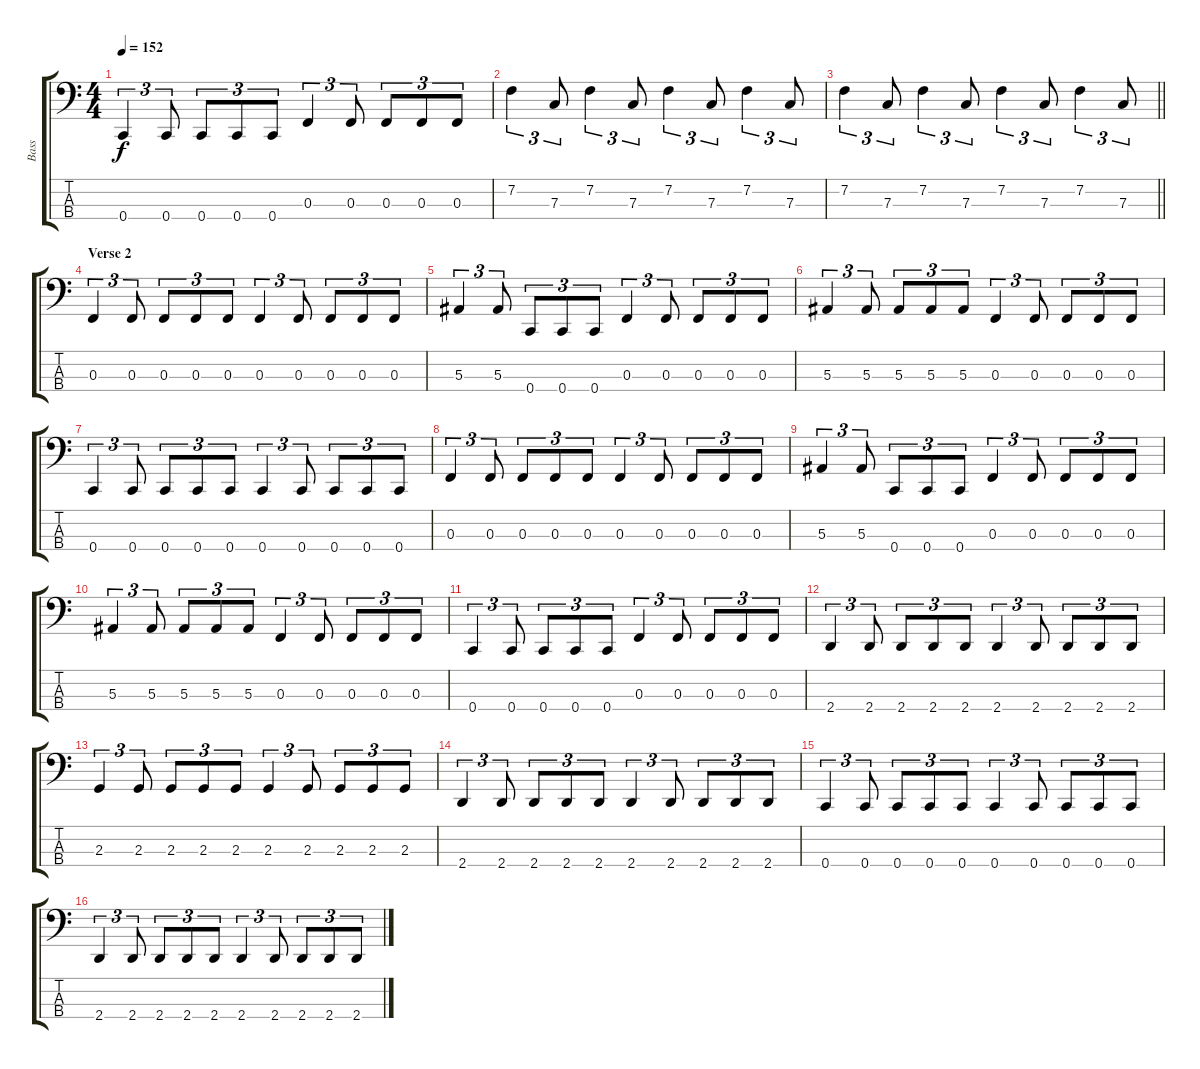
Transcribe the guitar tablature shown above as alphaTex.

\track ("Bass" "Bass") {instrument electricbasspick}
\staff {score tabs}
\tuning (Eb2 Bb1 F1 C1) {hide}
\ts (4 4)
\tempo 152
\clef f4
\ks c
0.4.4{tu (3 2) dy f} 0.4.8{tu (3 2)} 0.4.8{tu (3 2)} 0.4.8{tu (3 2)} 0.4.8{tu (3 2)} 0.3.4{tu (3 2)} 0.3.8{tu (3 2)} 0.3.8{tu (3 2)} 0.3.8{tu (3 2)} 0.3.8{tu (3 2)} |
7.2.4{tu (3 2)} 7.3.8{tu (3 2)} 7.2.4{tu (3 2)} 7.3.8{tu (3 2)} 7.2.4{tu (3 2)} 7.3.8{tu (3 2)} 7.2.4{tu (3 2)} 7.3.8{tu (3 2)} |
\barLineRight lightlight
7.2.4{tu (3 2)} 7.3.8{tu (3 2)} 7.2.4{tu (3 2)} 7.3.8{tu (3 2)} 7.2.4{tu (3 2)} 7.3.8{tu (3 2)} 7.2.4{tu (3 2)} 7.3.8{tu (3 2)} |
\section ("" "Verse 2")
0.3.4{tu (3 2)} 0.3.8{tu (3 2)} 0.3.8{tu (3 2)} 0.3.8{tu (3 2)} 0.3.8{tu (3 2)} 0.3.4{tu (3 2)} 0.3.8{tu (3 2)} 0.3.8{tu (3 2)} 0.3.8{tu (3 2)} 0.3.8{tu (3 2)} |
5.3.4{tu (3 2)} 5.3.8{tu (3 2)} 0.4.8{tu (3 2)} 0.4.8{tu (3 2)} 0.4.8{tu (3 2)} 0.3.4{tu (3 2)} 0.3.8{tu (3 2)} 0.3.8{tu (3 2)} 0.3.8{tu (3 2)} 0.3.8{tu (3 2)} |
5.3.4{tu (3 2)} 5.3.8{tu (3 2)} 5.3.8{tu (3 2)} 5.3.8{tu (3 2)} 5.3.8{tu (3 2)} 0.3.4{tu (3 2)} 0.3.8{tu (3 2)} 0.3.8{tu (3 2)} 0.3.8{tu (3 2)} 0.3.8{tu (3 2)} |
0.4.4{tu (3 2)} 0.4.8{tu (3 2)} 0.4.8{tu (3 2)} 0.4.8{tu (3 2)} 0.4.8{tu (3 2)} 0.4.4{tu (3 2)} 0.4.8{tu (3 2)} 0.4.8{tu (3 2)} 0.4.8{tu (3 2)} 0.4.8{tu (3 2)} |
0.3.4{tu (3 2)} 0.3.8{tu (3 2)} 0.3.8{tu (3 2)} 0.3.8{tu (3 2)} 0.3.8{tu (3 2)} 0.3.4{tu (3 2)} 0.3.8{tu (3 2)} 0.3.8{tu (3 2)} 0.3.8{tu (3 2)} 0.3.8{tu (3 2)} |
5.3.4{tu (3 2)} 5.3.8{tu (3 2)} 0.4.8{tu (3 2)} 0.4.8{tu (3 2)} 0.4.8{tu (3 2)} 0.3.4{tu (3 2)} 0.3.8{tu (3 2)} 0.3.8{tu (3 2)} 0.3.8{tu (3 2)} 0.3.8{tu (3 2)} |
5.3.4{tu (3 2)} 5.3.8{tu (3 2)} 5.3.8{tu (3 2)} 5.3.8{tu (3 2)} 5.3.8{tu (3 2)} 0.3.4{tu (3 2)} 0.3.8{tu (3 2)} 0.3.8{tu (3 2)} 0.3.8{tu (3 2)} 0.3.8{tu (3 2)} |
0.4.4{tu (3 2)} 0.4.8{tu (3 2)} 0.4.8{tu (3 2)} 0.4.8{tu (3 2)} 0.4.8{tu (3 2)} 0.3.4{tu (3 2)} 0.3.8{tu (3 2)} 0.3.8{tu (3 2)} 0.3.8{tu (3 2)} 0.3.8{tu (3 2)} |
2.4.4{tu (3 2)} 2.4.8{tu (3 2)} 2.4.8{tu (3 2)} 2.4.8{tu (3 2)} 2.4.8{tu (3 2)} 2.4.4{tu (3 2)} 2.4.8{tu (3 2)} 2.4.8{tu (3 2)} 2.4.8{tu (3 2)} 2.4.8{tu (3 2)} |
2.3.4{tu (3 2)} 2.3.8{tu (3 2)} 2.3.8{tu (3 2)} 2.3.8{tu (3 2)} 2.3.8{tu (3 2)} 2.3.4{tu (3 2)} 2.3.8{tu (3 2)} 2.3.8{tu (3 2)} 2.3.8{tu (3 2)} 2.3.8{tu (3 2)} |
2.4.4{tu (3 2)} 2.4.8{tu (3 2)} 2.4.8{tu (3 2)} 2.4.8{tu (3 2)} 2.4.8{tu (3 2)} 2.4.4{tu (3 2)} 2.4.8{tu (3 2)} 2.4.8{tu (3 2)} 2.4.8{tu (3 2)} 2.4.8{tu (3 2)} |
0.4.4{tu (3 2)} 0.4.8{tu (3 2)} 0.4.8{tu (3 2)} 0.4.8{tu (3 2)} 0.4.8{tu (3 2)} 0.4.4{tu (3 2)} 0.4.8{tu (3 2)} 0.4.8{tu (3 2)} 0.4.8{tu (3 2)} 0.4.8{tu (3 2)} |
2.4.4{tu (3 2)} 2.4.8{tu (3 2)} 2.4.8{tu (3 2)} 2.4.8{tu (3 2)} 2.4.8{tu (3 2)} 2.4.4{tu (3 2)} 2.4.8{tu (3 2)} 2.4.8{tu (3 2)} 2.4.8{tu (3 2)} 2.4.8{tu (3 2)}
